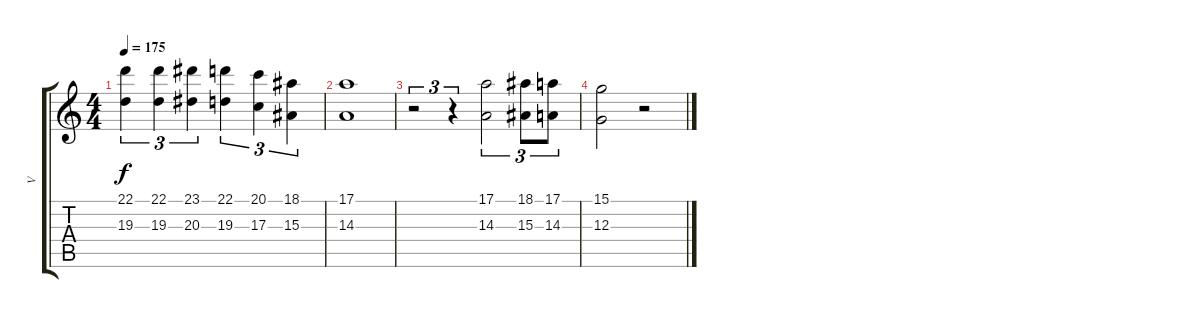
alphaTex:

\track ("V" "V") {instrument altosax}
\staff {score tabs}
\tuning (E4 B3 G3 D3 A2 D2) {hide}
\ts (4 4)
\tempo 175
\clef g2
\ks c
(22.1 19.3).4{tu (3 2) dy f} (22.1 19.3).4{tu (3 2)} (23.1 20.3).4{tu (3 2)} (22.1 19.3).4{tu (3 2)} (20.1 17.3).4{tu (3 2)} (18.1 15.3).4{tu (3 2)} |
(17.1 14.3).1 |
r.2{tu (3 2)} r.4{tu (3 2)} (17.1 14.3).2{tu (3 2)} (18.1 15.3).8{tu (3 2)} (17.1 14.3).8{tu (3 2)} |
(15.1 12.3).2 r.2
